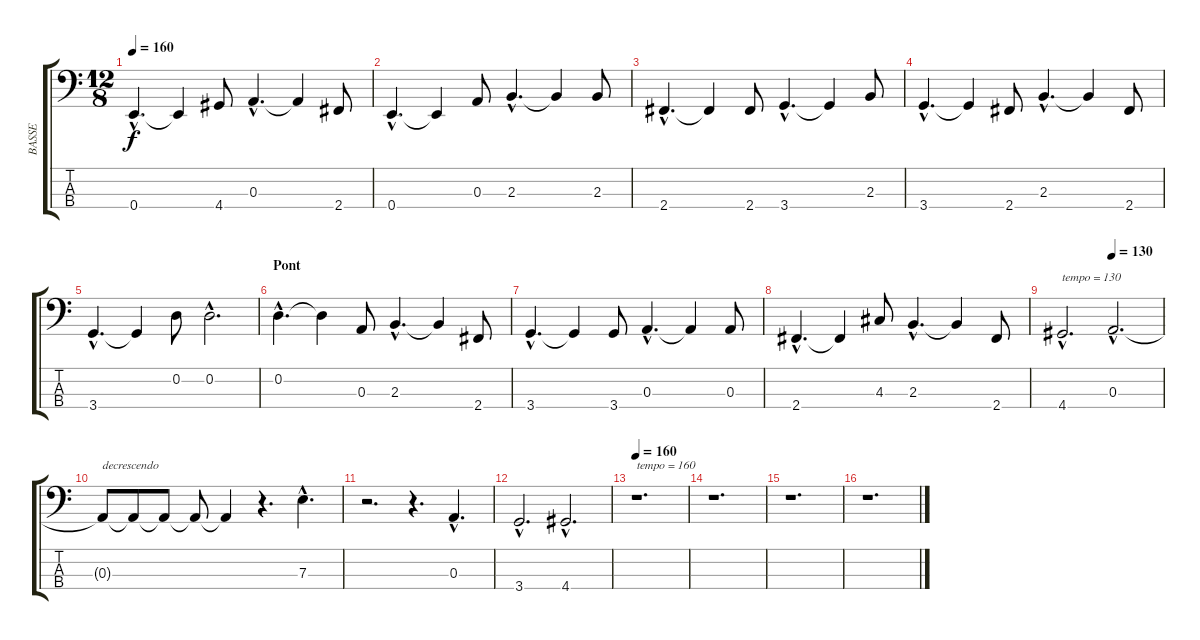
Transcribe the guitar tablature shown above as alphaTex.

\track ("BASSE" "BASSE") {instrument acousticbass}
\staff {score tabs}
\tuning (G2 D2 A1 E1) {hide}
\ts (12 8)
\tempo 160
\clef f4
\ks c
0.4{hac}.4{d dy f} 0.4{t}.4 4.4.8 0.3{hac}.4{d} 0.3{t}.4 2.4.8 |
0.4{hac}.4{d} 0.4{t}.4 0.3.8 2.3{hac}.4{d} 2.3{t}.4 2.3.8 |
2.4{hac}.4{d} 2.4{t}.4 2.4.8 3.4{hac}.4{d} 3.4{t}.4 2.3.8 |
3.4{hac}.4{d} 3.4{t}.4 2.4.8 2.3{hac}.4{d} 2.3{t}.4 2.4.8 |
3.4{hac}.4{d} 3.4{t}.4 0.2.8 0.2{hac}.2{d} |
\section ("" "Pont")
0.2{hac}.4{d} 0.2{t}.4 0.3.8 2.3{hac}.4{d} 2.3{t}.4 2.4.8 |
3.4{hac}.4{d} 3.4{t}.4 3.4.8 0.3{hac}.4{d} 0.3{t}.4 0.3.8 |
2.4{hac}.4{d} 2.4{t}.4 4.3.8 2.3{hac}.4{d} 2.3{t}.4 2.4.8 |
\tempo (130 0.5)
4.4{hac}.2{d txt "tempo = 130"} 0.3{hac}.2{d} |
0.3{t}.8{txt "decrescendo" volume 4} 0.3{t}.8{volume 3} 0.3{t}.8{volume 2} 0.3{t}.8{volume 1} 0.3{t}.4{volume 0} r.4{d} 7.3{hac}.4{d volume 5} |
r.2{d} r.4{d} 0.3{hac}.4{d} |
3.4{hac}.2{d} 4.4{hac}.2{d} |
\tempo 160
r.1{d txt "tempo = 160"} |
r.1{d} |
r.1{d} |
r.1{d}
